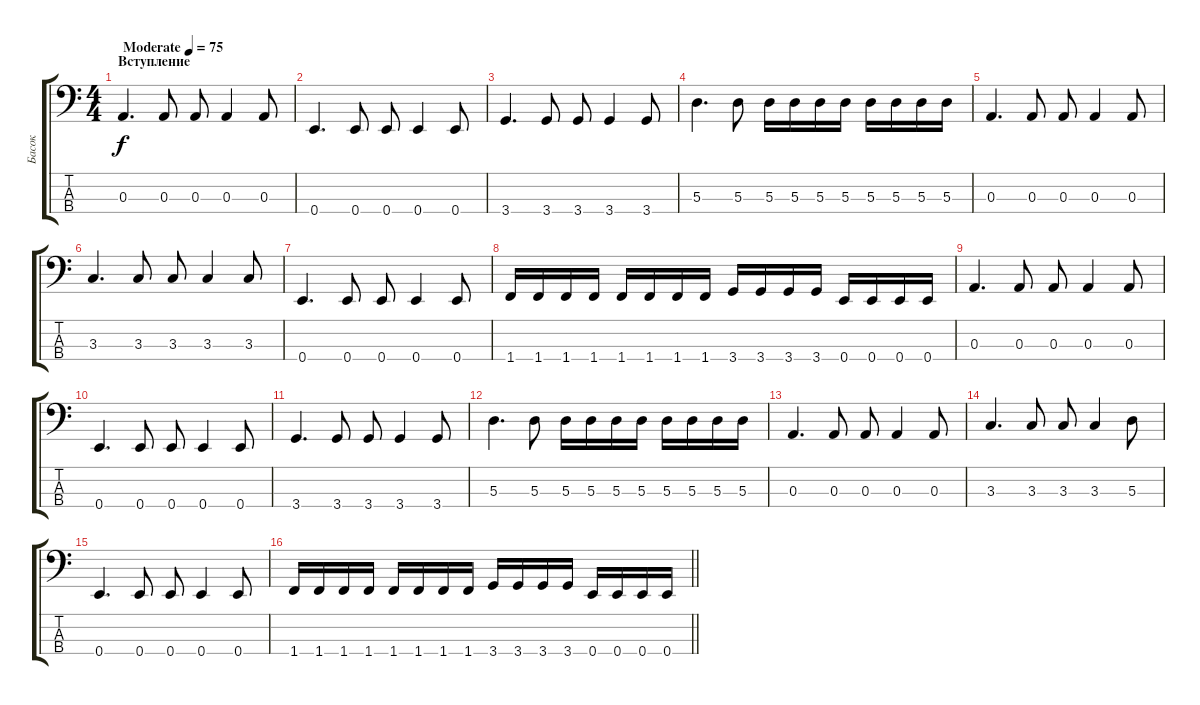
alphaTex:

\track ("Басок" "Басок") {instrument electricbasspick}
\staff {score tabs}
\tuning (G2 D2 A1 E1) {hide}
\ts (4 4)
\section ("" "Вступление")
\tempo (75 "Moderate")
\clef f4
\ks c
0.3.4{d dy f instrument electricbasspick} 0.3.8 0.3.8 0.3.4 0.3.8 |
0.4.4{d} 0.4.8 0.4.8 0.4.4 0.4.8 |
3.4.4{d} 3.4.8 3.4.8 3.4.4 3.4.8 |
5.3.4{d} 5.3.8 5.3.16 5.3.16 5.3.16 5.3.16 5.3.16 5.3.16 5.3.16 5.3.16 |
0.3.4{d} 0.3.8 0.3.8 0.3.4 0.3.8 |
3.3.4{d} 3.3.8 3.3.8 3.3.4 3.3.8 |
0.4.4{d} 0.4.8 0.4.8 0.4.4 0.4.8 |
1.4.16 1.4.16 1.4.16 1.4.16 1.4.16 1.4.16 1.4.16 1.4.16 3.4.16 3.4.16 3.4.16 3.4.16 0.4.16 0.4.16 0.4.16 0.4.16 |
0.3.4{d} 0.3.8 0.3.8 0.3.4 0.3.8 |
0.4.4{d} 0.4.8 0.4.8 0.4.4 0.4.8 |
3.4.4{d} 3.4.8 3.4.8 3.4.4 3.4.8 |
5.3.4{d} 5.3.8 5.3.16 5.3.16 5.3.16 5.3.16 5.3.16 5.3.16 5.3.16 5.3.16 |
0.3.4{d} 0.3.8 0.3.8 0.3.4 0.3.8 |
3.3.4{d} 3.3.8 3.3.8 3.3.4 5.3.8 |
0.4.4{d} 0.4.8 0.4.8 0.4.4 0.4.8 |
\barLineRight lightlight
1.4.16 1.4.16 1.4.16 1.4.16 1.4.16 1.4.16 1.4.16 1.4.16 3.4.16 3.4.16 3.4.16 3.4.16 0.4.16 0.4.16 0.4.16 0.4.16
